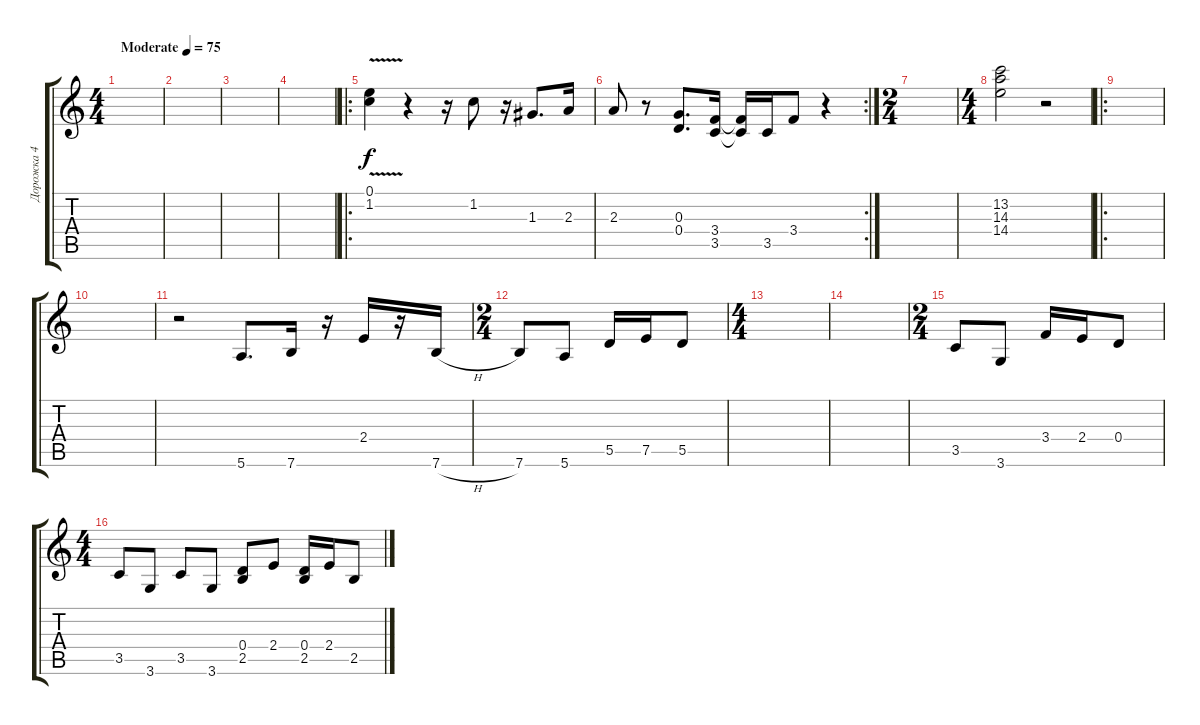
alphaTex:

\track ("Дорожка 4" "Дорожка 4") {instrument acousticguitarsteel}
\staff {score tabs}
\tuning (E4 B3 G3 D3 A2 E2) {hide}
\ts (4 4)
\tempo (75 "Moderate")
\clef g2
\ks c
|
|
|
|
\ro
(0.1 1.2{v}).4 r.4 r.16 1.2.8 r.16 1.3.8{d} 2.3.16 |
\rc 2
2.3.8 r.8 (0.3 0.4).8{d} (3.4 3.5).16 (3.4{t} 3.5{t}).16 3.5.16 3.4.8 r.4 |
\ts (2 4)
|
\ts (4 4)
(13.2 14.3 14.4).2 r.2 |
\ro
|
|
r.2 5.6.8{d} 7.6.16 r.16 2.4.16 r.16 7.6{h}.16 |
\ts (2 4)
7.6.8 5.6.8 5.5.16 7.5.16 5.5.8 |
\ts (4 4)
|
|
\ts (2 4)
3.5.8 3.6.8 3.4.16 2.4.16 0.4.8 |
\ts (4 4)
3.5.8 3.6.8 3.5.8 3.6.8 (0.4 2.5).8 2.4.8 (0.4 2.5).16 2.4.16 2.5.8
